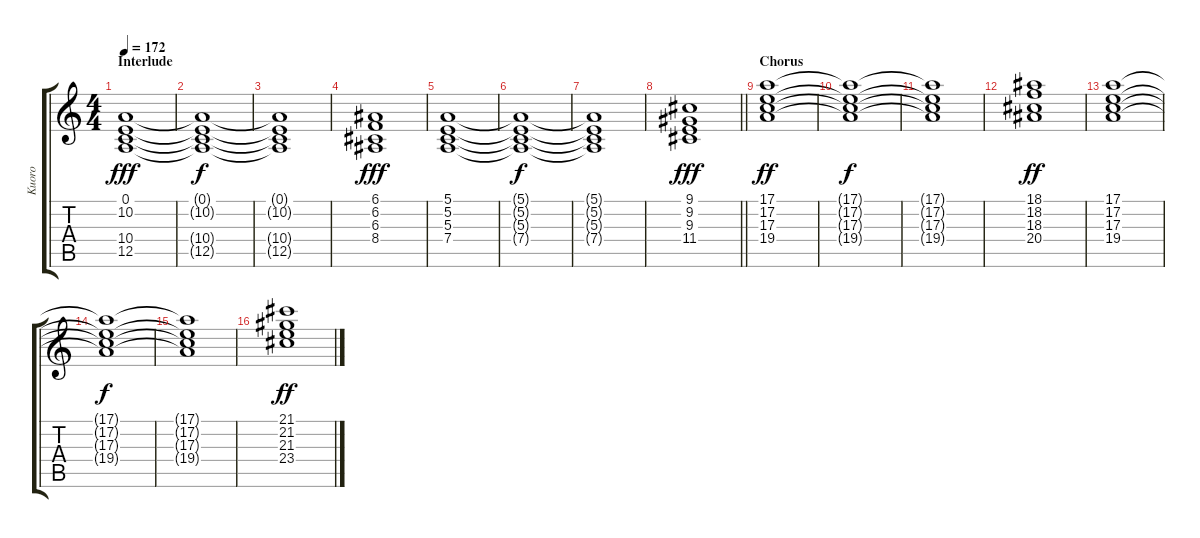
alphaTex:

\track ("Kuoro" "Kuoro") {instrument synthvoice}
\staff {score tabs}
\tuning (E4 B3 G3 D3 A2 E2) {hide}
\ts (4 4)
\section ("" "Interlude")
\tempo 172
\clef g2
\ks c
(0.1 10.2 10.4 12.5).1{dy fff} |
(0.1{t} 10.2{t} 10.4{t} 12.5{t}).1{dy f} |
(0.1{t} 10.2{t} 10.4{t} 12.5{t}).1 |
(6.1 6.2 6.3 8.4).1{dy fff} |
(5.1 5.2 5.3 7.4).1 |
(5.1{t} 5.2{t} 5.3{t} 7.4{t}).1{dy f} |
(5.1{t} 5.2{t} 5.3{t} 7.4{t}).1 |
\barLineRight lightlight
(9.1 9.2 9.3 11.4).1{dy fff} |
\section ("" "Chorus")
(17.1 17.2 17.3 19.4).1{dy ff} |
(17.1{t} 17.2{t} 17.3{t} 19.4{t}).1{dy f} |
(17.1{t} 17.2{t} 17.3{t} 19.4{t}).1 |
(18.1 18.2 18.3 20.4).1{dy ff} |
(17.1 17.2 17.3 19.4).1 |
(17.1{t} 17.2{t} 17.3{t} 19.4{t}).1{dy f} |
(17.1{t} 17.2{t} 17.3{t} 19.4{t}).1 |
(21.1 21.2 21.3 23.4).1{dy ff}
